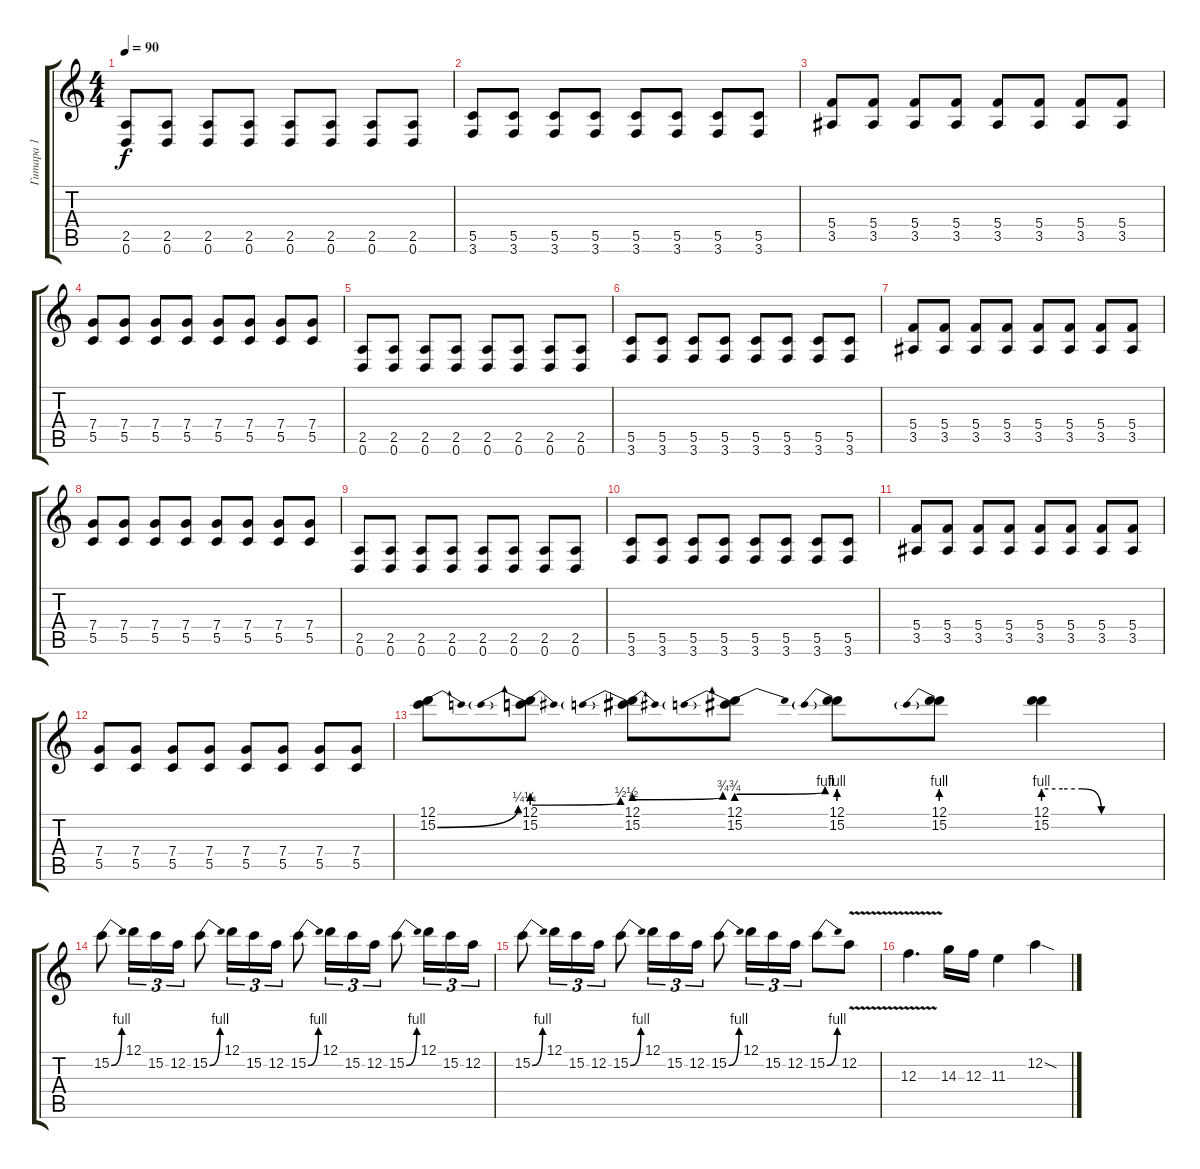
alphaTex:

\track ("Гитара 1" "Гитара 1") {instrument overdrivenguitar}
\staff {score tabs}
\tuning (D4 A3 F3 C3 G2 D2) {hide}
\ts (4 4)
\tempo 90
\clef g2
\ks c
(2.5 0.6).8{dy f} (2.5 0.6).8 (2.5 0.6).8 (2.5 0.6).8 (2.5 0.6).8 (2.5 0.6).8 (2.5 0.6).8 (2.5 0.6).8 |
(5.5 3.6).8 (5.5 3.6).8 (5.5 3.6).8 (5.5 3.6).8 (5.5 3.6).8 (5.5 3.6).8 (5.5 3.6).8 (5.5 3.6).8 |
(5.4 3.5).8 (5.4 3.5).8 (5.4 3.5).8 (5.4 3.5).8 (5.4 3.5).8 (5.4 3.5).8 (5.4 3.5).8 (5.4 3.5).8 |
(7.4 5.5).8 (7.4 5.5).8 (7.4 5.5).8 (7.4 5.5).8 (7.4 5.5).8 (7.4 5.5).8 (7.4 5.5).8 (7.4 5.5).8 |
(2.5 0.6).8 (2.5 0.6).8 (2.5 0.6).8 (2.5 0.6).8 (2.5 0.6).8 (2.5 0.6).8 (2.5 0.6).8 (2.5 0.6).8 |
(5.5 3.6).8 (5.5 3.6).8 (5.5 3.6).8 (5.5 3.6).8 (5.5 3.6).8 (5.5 3.6).8 (5.5 3.6).8 (5.5 3.6).8 |
(5.4 3.5).8 (5.4 3.5).8 (5.4 3.5).8 (5.4 3.5).8 (5.4 3.5).8 (5.4 3.5).8 (5.4 3.5).8 (5.4 3.5).8 |
(7.4 5.5).8 (7.4 5.5).8 (7.4 5.5).8 (7.4 5.5).8 (7.4 5.5).8 (7.4 5.5).8 (7.4 5.5).8 (7.4 5.5).8 |
(2.5 0.6).8 (2.5 0.6).8 (2.5 0.6).8 (2.5 0.6).8 (2.5 0.6).8 (2.5 0.6).8 (2.5 0.6).8 (2.5 0.6).8 |
(5.5 3.6).8 (5.5 3.6).8 (5.5 3.6).8 (5.5 3.6).8 (5.5 3.6).8 (5.5 3.6).8 (5.5 3.6).8 (5.5 3.6).8 |
(5.4 3.5).8 (5.4 3.5).8 (5.4 3.5).8 (5.4 3.5).8 (5.4 3.5).8 (5.4 3.5).8 (5.4 3.5).8 (5.4 3.5).8 |
(7.4 5.5).8 (7.4 5.5).8 (7.4 5.5).8 (7.4 5.5).8 (7.4 5.5).8 (7.4 5.5).8 (7.4 5.5).8 (7.4 5.5).8 |
(12.1 15.2{be (bend 0 0 60 1)}).8 (12.1 15.2{be (prebendbend 0 1 60 2)}).8 (12.1 15.2{be (prebendbend 0 2 60 3)}).8 (12.1 15.2{be (prebendbend 0 3 60 4)}).8 (12.1 15.2{be (prebend 0 4 60 4)}).8 (12.1 15.2{be (prebend 0 4 60 4)}).8 (12.1 15.2{be (custom 0 4 10 4 20 4 30 0 60 0)}).4 |
15.2{be (bend 0 0 60 4)}.8 12.1.16{tu (3 2)} 15.2.16{tu (3 2)} 12.2.16{tu (3 2)} 15.2{be (bend 0 0 60 4)}.8 12.1.16{tu (3 2)} 15.2.16{tu (3 2)} 12.2.16{tu (3 2)} 15.2{be (bend 0 0 60 4)}.8 12.1.16{tu (3 2)} 15.2.16{tu (3 2)} 12.2.16{tu (3 2)} 15.2{be (bend 0 0 60 4)}.8 12.1.16{tu (3 2)} 15.2.16{tu (3 2)} 12.2.16{tu (3 2)} |
15.2{be (bend 0 0 60 4)}.8 12.1.16{tu (3 2)} 15.2.16{tu (3 2)} 12.2.16{tu (3 2)} 15.2{be (bend 0 0 60 4)}.8 12.1.16{tu (3 2)} 15.2.16{tu (3 2)} 12.2.16{tu (3 2)} 15.2{be (bend 0 0 60 4)}.8 12.1.16{tu (3 2)} 15.2.16{tu (3 2)} 12.2.16{tu (3 2)} 15.2{be (bend 0 0 60 4)}.8 12.2{v}.8 |
12.3{v}.4{d} 14.3.16 12.3.16 11.3.4 12.2{sod}.4
